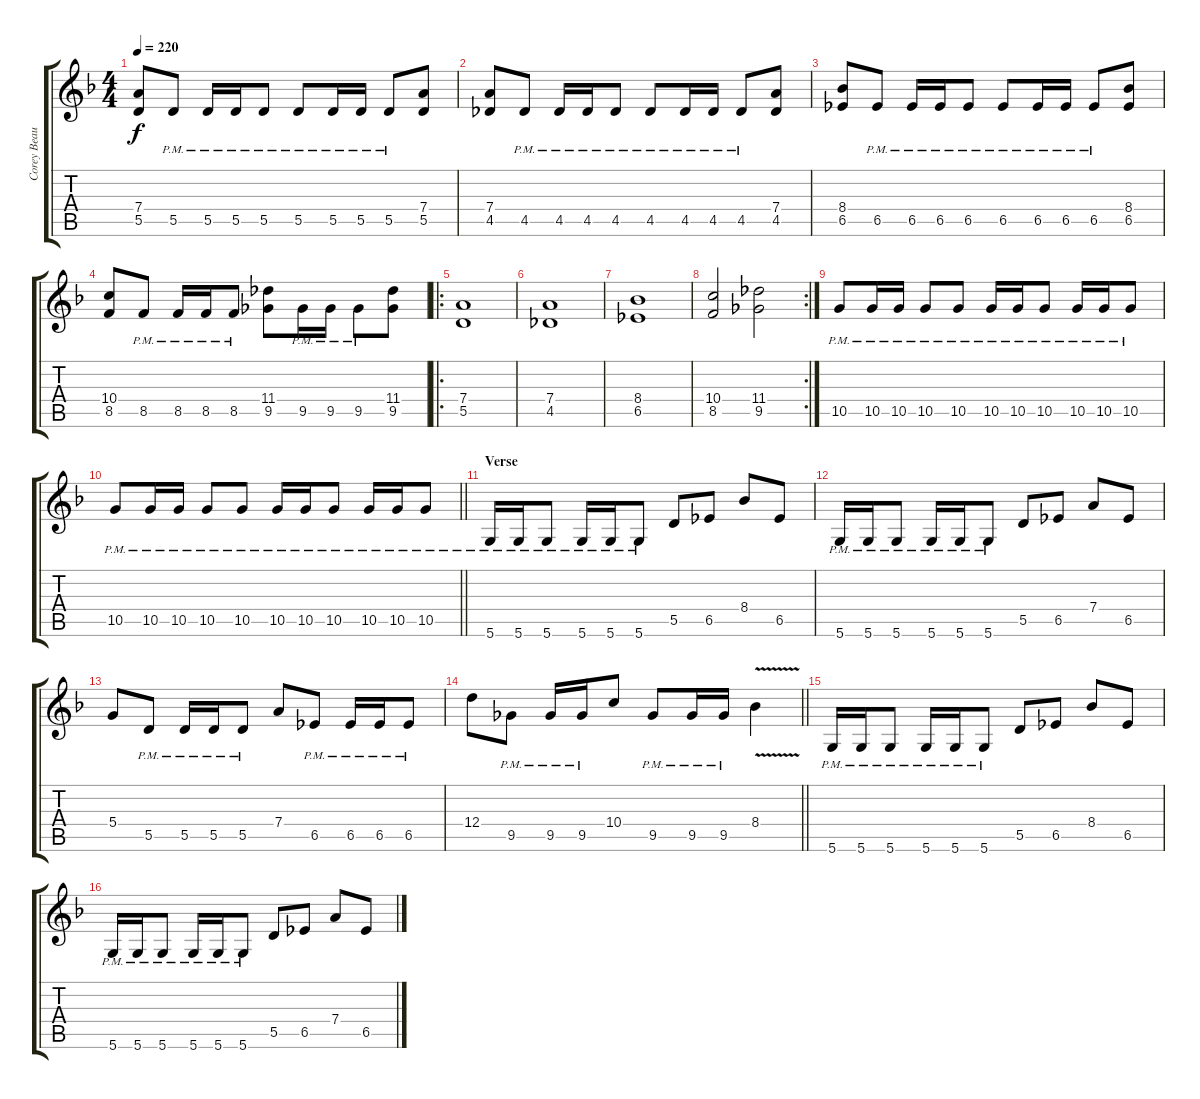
\track ("Corey Beaulieu" "Corey Beau") {instrument distortionguitar}
\staff {score tabs}
\tuning (E4 B3 G3 D3 A2 D2) {hide}
\ts (4 4)
\tempo 220
\clef g2
\ks dminor
(7.4 5.5).8{dy f} 5.5{pm}.8 5.5{pm}.16 5.5{pm}.16 5.5{pm}.8 5.5{pm}.8 5.5{pm}.16 5.5{pm}.16 5.5{pm}.8 (7.4 5.5).8 |
(7.4 4.5).8 4.5{pm}.8 4.5{pm}.16 4.5{pm}.16 4.5{pm}.8 4.5{pm}.8 4.5{pm}.16 4.5{pm}.16 4.5{pm}.8 (7.4 4.5).8 |
(8.4 6.5).8 6.5{pm}.8 6.5{pm}.16 6.5{pm}.16 6.5{pm}.8 6.5{pm}.8 6.5{pm}.16 6.5{pm}.16 6.5{pm}.8 (8.4 6.5).8 |
(10.4 8.5).8 8.5{pm}.8 8.5{pm}.16 8.5{pm}.16 8.5{pm}.8 (11.4 9.5).8 9.5{pm}.16 9.5{pm}.16 9.5{pm}.8 (11.4 9.5).8 |
\ro
(7.4 5.5).1 |
(7.4 4.5).1 |
(8.4 6.5).1 |
\rc 2
(10.4 8.5).2 (11.4 9.5).2 |
10.5{pm}.8 10.5{pm}.16 10.5{pm}.16 10.5{pm}.8 10.5{pm}.8 10.5{pm}.16 10.5{pm}.16 10.5{pm}.8 10.5{pm}.16 10.5{pm}.16 10.5{pm}.8 |
\barLineRight lightlight
10.5{pm}.8 10.5{pm}.16 10.5{pm}.16 10.5{pm}.8 10.5{pm}.8 10.5{pm}.16 10.5{pm}.16 10.5{pm}.8 10.5{pm}.16 10.5{pm}.16 10.5{pm}.8 |
\section ("" "Verse")
5.6{pm}.16 5.6{pm}.16 5.6{pm}.8 5.6{pm}.16 5.6{pm}.16 5.6{pm}.8 5.5.8 6.5.8 8.4.8 6.5.8 |
5.6{pm}.16 5.6{pm}.16 5.6{pm}.8 5.6{pm}.16 5.6{pm}.16 5.6{pm}.8 5.5.8 6.5.8 7.4.8 6.5.8 |
5.4.8 5.5{pm}.8 5.5{pm}.16 5.5{pm}.16 5.5{pm}.8 7.4.8 6.5{pm}.8 6.5{pm}.16 6.5{pm}.16 6.5{pm}.8 |
\barLineRight lightlight
12.4.8 9.5{pm}.8 9.5{pm}.16 9.5{pm}.16 10.4.8 9.5{pm}.8 9.5{pm}.16 9.5{pm}.16 8.4{v}.4 |
5.6{pm}.16 5.6{pm}.16 5.6{pm}.8 5.6{pm}.16 5.6{pm}.16 5.6{pm}.8 5.5.8 6.5.8 8.4.8 6.5.8 |
5.6{pm}.16 5.6{pm}.16 5.6{pm}.8 5.6{pm}.16 5.6{pm}.16 5.6{pm}.8 5.5.8 6.5.8 7.4.8 6.5.8
